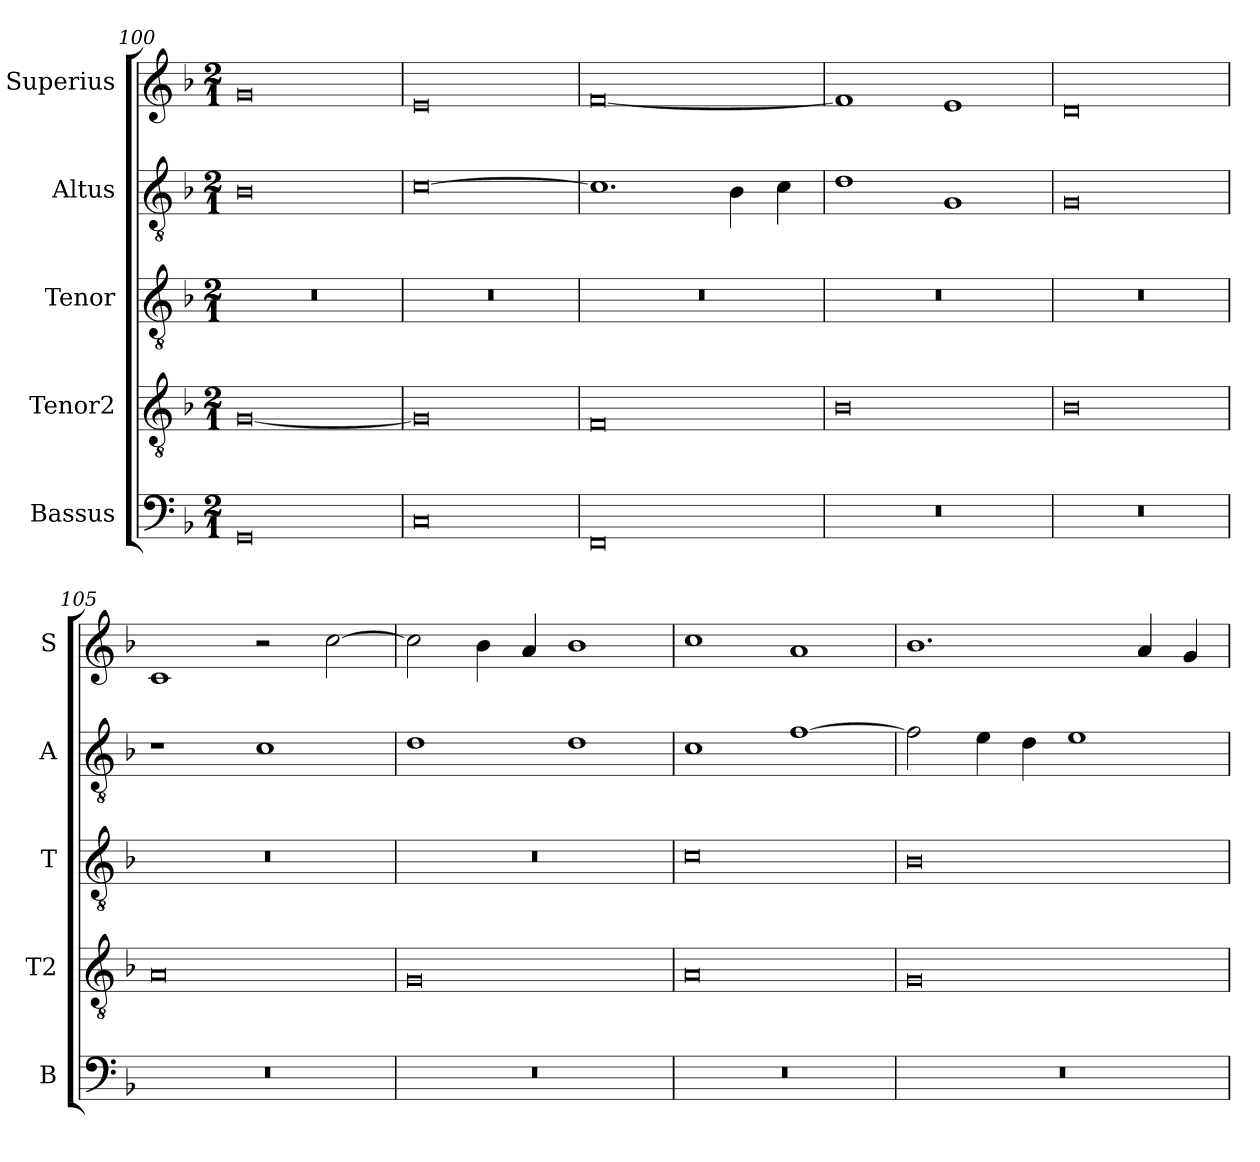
**kern	**kern	**kern	**kern	**kern
*part5	*part4	*part3	*part2	*part1
*staff5	*staff4	*staff3	*staff2	*staff1
*I"Bassus	*I"Tenor2	*I"Tenor	*I"Altus	*I"Superius
*I'B	*I'T2	*I'T	*I'A	*I'S
*clefF4	*clefGv2	*clefGv2	*clefGv2	*clefG2
*k[b-]	*k[b-]	*k[b-]	*k[b-]	*k[b-]
*M2/1	*M2/1	*M2/1	*M2/1	*M2/1
=100	=100	=100	=100	=100
0GG	[0G	0r	0B-	0g
=101	=101	=101	=101	=101
0C	0G]	0r	[0c	0e
=102	=102	=102	=102	=102
0FF	0F	0r	1.c]	[0f
.	.	.	4B-\	.
.	.	.	4c\	.
=103	=103	=103	=103	=103
0r	0B-	0r	1d	1f]
.	.	.	1G	1e
=104	=104	=104	=104	=104
0r	0B-	0r	0G	0d
=105	=105	=105	=105	=105
0r	0A	0r	1r	1c
.	.	.	1c	2r
.	.	.	.	[2cc\
=106	=106	=106	=106	=106
0r	0G	0r	1d	2cc\]
.	.	.	.	4b-\
.	.	.	.	4a/
.	.	.	1d	1b-
=107	=107	=107	=107	=107
0r	0A	0c	1c	1cc
.	.	.	[1f	1a
=108	=108	=108	=108	=108
0r	0G	0B-	2f\]	1.b-
.	.	.	4e\	.
.	.	.	4d\	.
.	.	.	1e	.
.	.	.	.	4a/
.	.	.	.	4g/
=	=	=	=	=
*-	*-	*-	*-	*-
